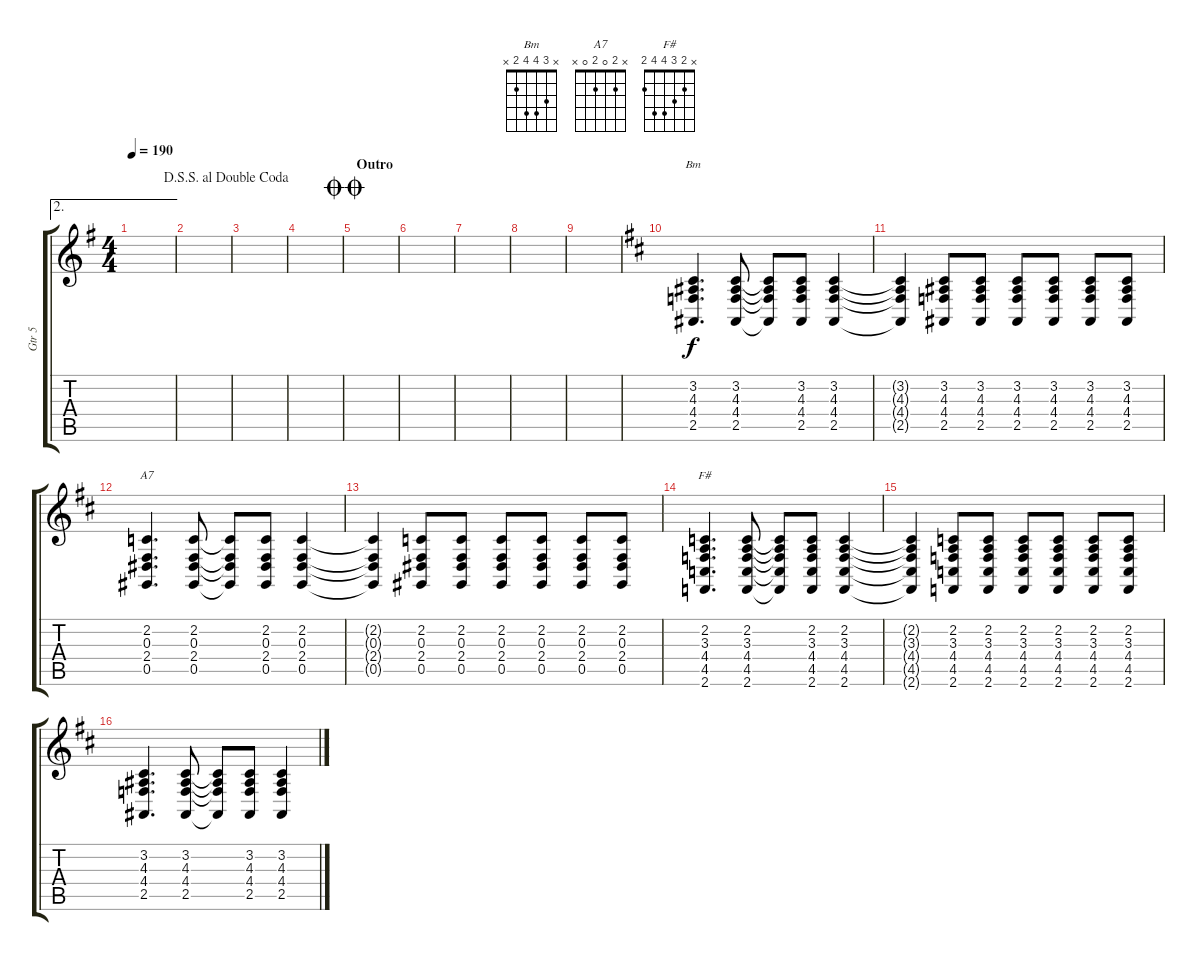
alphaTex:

\track ("Gtr 5" "Gtr 5") {instrument acousticgrandpiano}
\staff {score tabs}
\tuning (Eb4 Bb3 Gb3 Db3 Ab2 Eb2) {hide}
\chord ("Bm" x 3 4 4 2 x)
\chord ("A7" x 2 0 2 0 x)
\chord ("F#" x 2 3 4 4 2)
\ae 2
\ts (4 4)
\tempo 190
\clef g2
\ks g
|
|
\jump dalsegnosegnoaldoublecoda
|
|
\section ("" "Outro")
\jump doublecoda
|
|
|
|
|
\ks d
(3.2 4.3 4.4 2.5).4{d ch "Bm"} (3.2 4.3 4.4 2.5).8 (3.2{t} 4.3{t} 4.4{t} 2.5{t}).8 (3.2 4.3 4.4 2.5).8 (3.2 4.3 4.4 2.5).4 |
(3.2{t} 4.3{t} 4.4{t} 2.5{t}).4 (3.2 4.3 4.4 2.5).8 (3.2 4.3 4.4 2.5).8 (3.2 4.3 4.4 2.5).8 (3.2 4.3 4.4 2.5).8 (3.2 4.3 4.4 2.5).8 (3.2 4.3 4.4 2.5).8 |
(2.2 0.3 2.4 0.5).4{d ch "A7"} (2.2 0.3 2.4 0.5).8 (2.2{t} 0.3{t} 2.4{t} 0.5{t}).8 (2.2 0.3 2.4 0.5).8 (2.2 0.3 2.4 0.5).4 |
(2.2{t} 0.3{t} 2.4{t} 0.5{t}).4 (2.2 0.3 2.4 0.5).8 (2.2 0.3 2.4 0.5).8 (2.2 0.3 2.4 0.5).8 (2.2 0.3 2.4 0.5).8 (2.2 0.3 2.4 0.5).8 (2.2 0.3 2.4 0.5).8 |
(2.2 3.3 4.4 4.5 2.6).4{d ch "F#"} (2.2 3.3 4.4 4.5 2.6).8 (2.2{t} 3.3{t} 4.4{t} 4.5{t} 2.6{t}).8 (2.2 3.3 4.4 4.5 2.6).8 (2.2 3.3 4.4 4.5 2.6).4 |
(2.2{t} 3.3{t} 4.4{t} 4.5{t} 2.6{t}).4 (2.2 3.3 4.4 4.5 2.6).8 (2.2 3.3 4.4 4.5 2.6).8 (2.2 3.3 4.4 4.5 2.6).8 (2.2 3.3 4.4 4.5 2.6).8 (2.2 3.3 4.4 4.5 2.6).8 (2.2 3.3 4.4 4.5 2.6).8 |
(3.2 4.3 4.4 2.5).4{d} (3.2 4.3 4.4 2.5).8 (3.2{t} 4.3{t} 4.4{t} 2.5{t}).8 (3.2 4.3 4.4 2.5).8 (3.2 4.3 4.4 2.5).4
